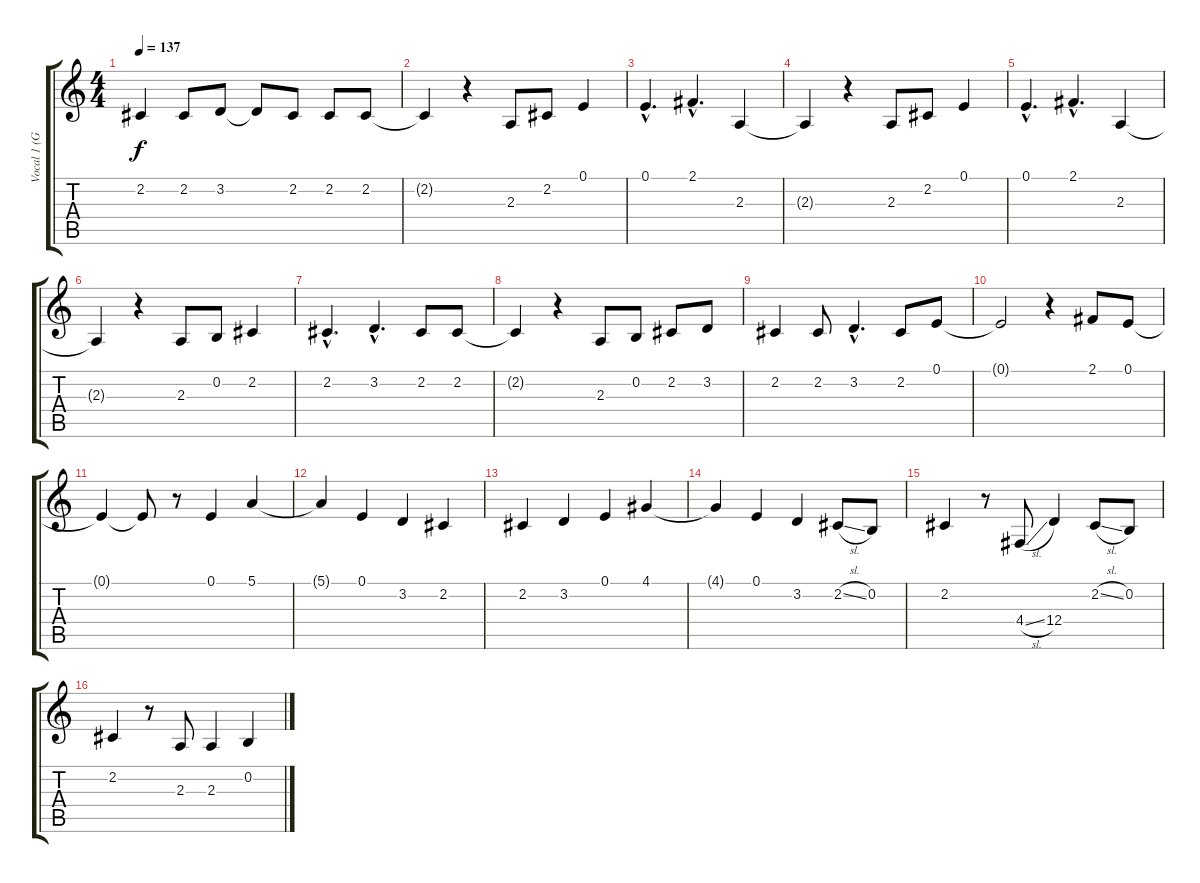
\track ("Vocal 1 (Gotou)" "Vocal 1 (G") {instrument flute}
\staff {score tabs}
\tuning (E4 B3 G3 D3 A2 E2) {hide}
\ts (4 4)
\tempo 137
\clef g2
\ks c
2.2.4{dy f} 2.2.8 3.2.8 3.2{t}.8 2.2.8 2.2.8 2.2.8 |
2.2{t}.4 r.4 2.3.8 2.2.8 0.1.4 |
0.1{hac}.4{d} 2.1{hac}.4{d} 2.3.4 |
2.3{t}.4 r.4 2.3.8 2.2.8 0.1.4 |
0.1{hac}.4{d} 2.1{hac}.4{d} 2.3.4 |
2.3{t}.4 r.4 2.3.8 0.2.8 2.2.4 |
2.2{hac}.4{d} 3.2{hac}.4{d} 2.2.8 2.2.8 |
2.2{t}.4 r.4 2.3.8 0.2.8 2.2.8 3.2.8 |
2.2.4 2.2.8 3.2{hac}.4{d} 2.2.8 0.1.8 |
0.1{t}.2 r.4 2.1.8 0.1.8 |
0.1{t}.4 0.1{t}.8 r.8 0.1.4 5.1.4 |
5.1{t}.4 0.1.4 3.2.4 2.2.4 |
2.2.4 3.2.4 0.1.4 4.1.4 |
4.1{t}.4 0.1.4 3.2.4 2.2{sl}.8 0.2.8 |
2.2.4 r.8 4.4{sl}.8 12.4.4 2.2{sl}.8 0.2.8 |
2.2.4 r.8 2.3.8 2.3.4 0.2.4
